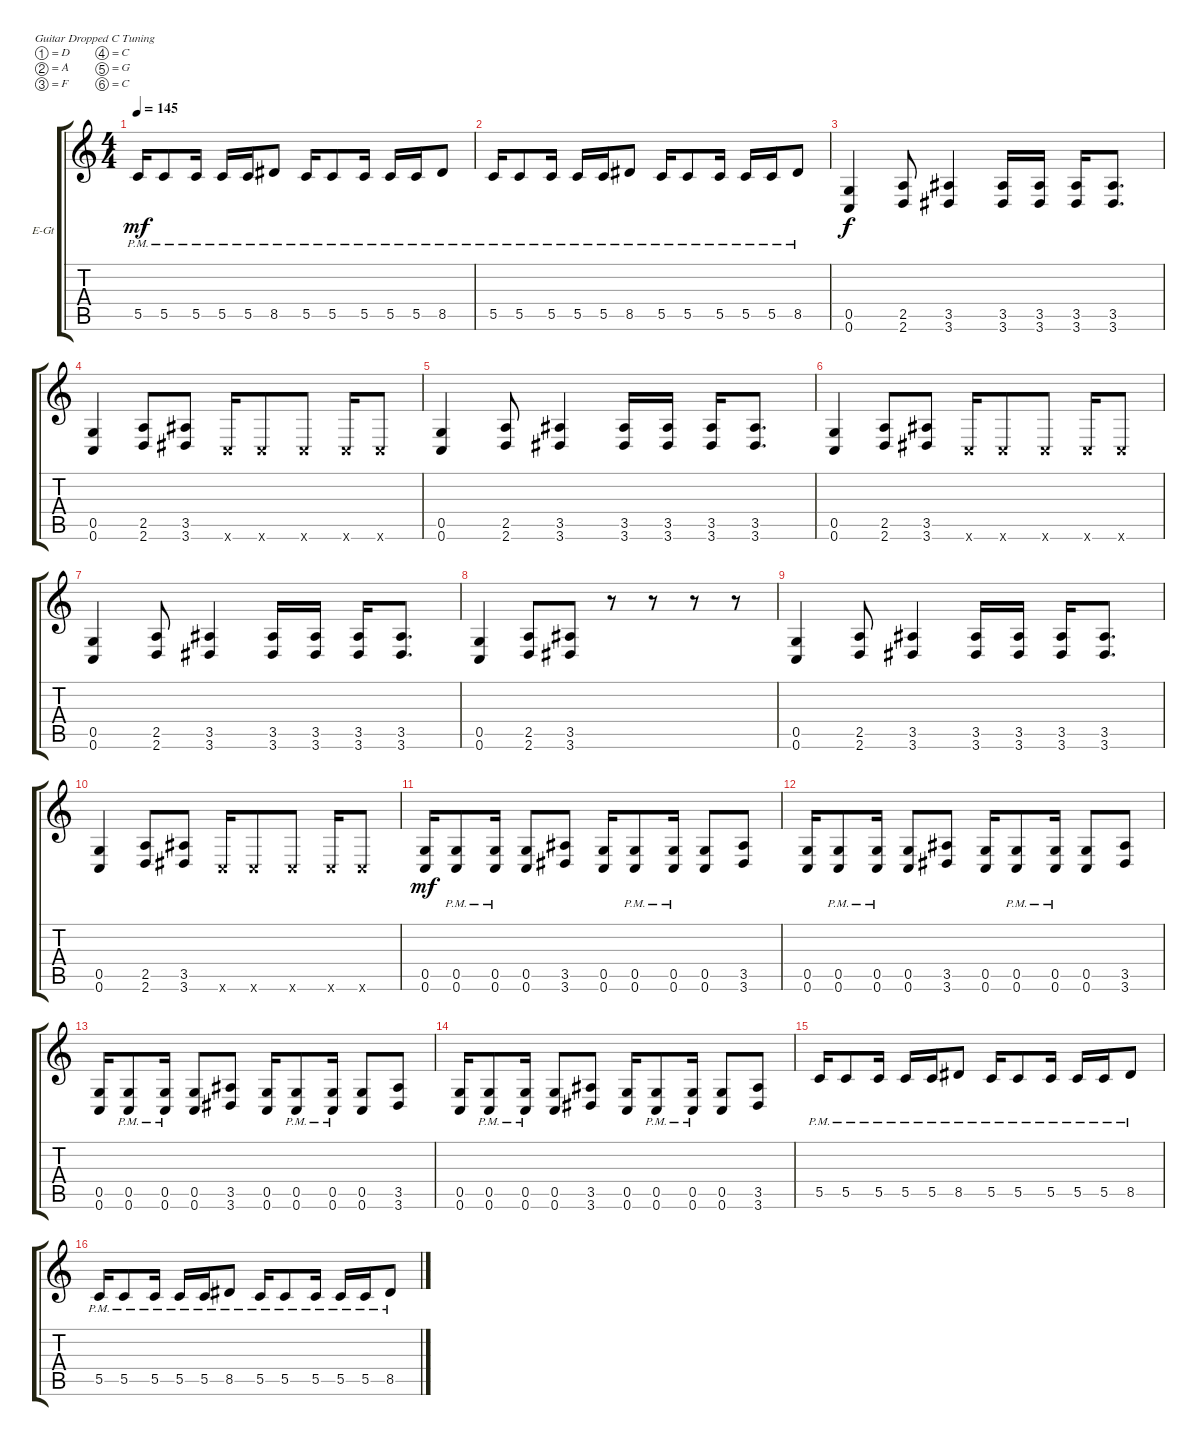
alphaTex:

\defaultSystemsLayout 4
\bracketExtendMode groupsimilarinstruments
\firstSystemTrackNameOrientation horizontal
\otherSystemsTrackNameOrientation horizontal
\track ("Electric Guitar" "E-Gt") {instrument overdrivenguitar}
\staff {score tabs}
\tuning (D4 A3 F3 C3 G2 C2)
\ts (4 4)
\tempo 145
\clef g2
\ks c
5.5{pm}.16{dy mf} 5.5{pm}.8 5.5{pm}.16 5.5{pm}.16 5.5{pm}.16 8.5{pm}.8 5.5{pm}.16 5.5{pm}.8 5.5{pm}.16 5.5{pm}.16 5.5{pm}.16 8.5{pm}.8 |
5.5{pm}.16 5.5{pm}.8 5.5{pm}.16 5.5{pm}.16 5.5{pm}.16 8.5{pm}.8 5.5{pm}.16 5.5{pm}.8 5.5{pm}.16 5.5{pm}.16 5.5{pm}.16 8.5{pm}.8 |
(0.6 0.5).4{dy f} (2.5 2.6).8 (3.6 3.5).4 (3.5 3.6).16 (3.6 3.5).16 (3.5 3.6).16 (3.6 3.5).8{d} |
(0.6 0.5).4 (2.5 2.6).8 (3.6 3.5).8 0.6{x}.16 0.6{x}.8 0.6{x}.8 0.6{x}.16 0.6{x}.8 |
(0.6 0.5).4 (2.5 2.6).8 (3.6 3.5).4 (3.5 3.6).16 (3.6 3.5).16 (3.5 3.6).16 (3.6 3.5).8{d} |
(0.6 0.5).4 (2.5 2.6).8 (3.6 3.5).8 0.6{x}.16 0.6{x}.8 0.6{x}.8 0.6{x}.16 0.6{x}.8 |
(0.6 0.5).4 (2.5 2.6).8 (3.6 3.5).4 (3.5 3.6).16 (3.6 3.5).16 (3.5 3.6).16 (3.6 3.5).8{d} |
(0.6 0.5).4 (2.5 2.6).8 (3.6 3.5).8 r.8 r.8 r.8 r.8 |
(0.6 0.5).4 (2.5 2.6).8 (3.6 3.5).4 (3.5 3.6).16 (3.6 3.5).16 (3.5 3.6).16 (3.6 3.5).8{d} |
(0.6 0.5).4 (2.5 2.6).8 (3.6 3.5).8 0.6{x}.16 0.6{x}.8 0.6{x}.8 0.6{x}.16 0.6{x}.8 |
(0.6 0.5).16{dy mf} (0.5{pm} 0.6{pm}).8 (0.6{pm} 0.5{pm}).16 (0.5 0.6).8 (3.6 3.5).8 (0.6 0.5).16 (0.5{pm} 0.6{pm}).8 (0.6{pm} 0.5{pm}).16 (0.5 0.6).8 (3.6 3.5).8 |
(0.6 0.5).16 (0.5{pm} 0.6{pm}).8 (0.6{pm} 0.5{pm}).16 (0.5 0.6).8 (3.6 3.5).8 (0.6 0.5).16 (0.5{pm} 0.6{pm}).8 (0.6{pm} 0.5{pm}).16 (0.5 0.6).8 (3.6 3.5).8 |
(0.6 0.5).16 (0.5{pm} 0.6{pm}).8 (0.6{pm} 0.5{pm}).16 (0.5 0.6).8 (3.6 3.5).8 (0.6 0.5).16 (0.5{pm} 0.6{pm}).8 (0.6{pm} 0.5{pm}).16 (0.5 0.6).8 (3.6 3.5).8 |
(0.6 0.5).16 (0.5{pm} 0.6{pm}).8 (0.6{pm} 0.5{pm}).16 (0.5 0.6).8 (3.6 3.5).8 (0.6 0.5).16 (0.5{pm} 0.6{pm}).8 (0.6{pm} 0.5{pm}).16 (0.5 0.6).8 (3.6 3.5).8 |
5.5{pm}.16 5.5{pm}.8 5.5{pm}.16 5.5{pm}.16 5.5{pm}.16 8.5{pm}.8 5.5{pm}.16 5.5{pm}.8 5.5{pm}.16 5.5{pm}.16 5.5{pm}.16 8.5{pm}.8 |
5.5{pm}.16 5.5{pm}.8 5.5{pm}.16 5.5{pm}.16 5.5{pm}.16 8.5{pm}.8 5.5{pm}.16 5.5{pm}.8 5.5{pm}.16 5.5{pm}.16 5.5{pm}.16 8.5{pm}.8
